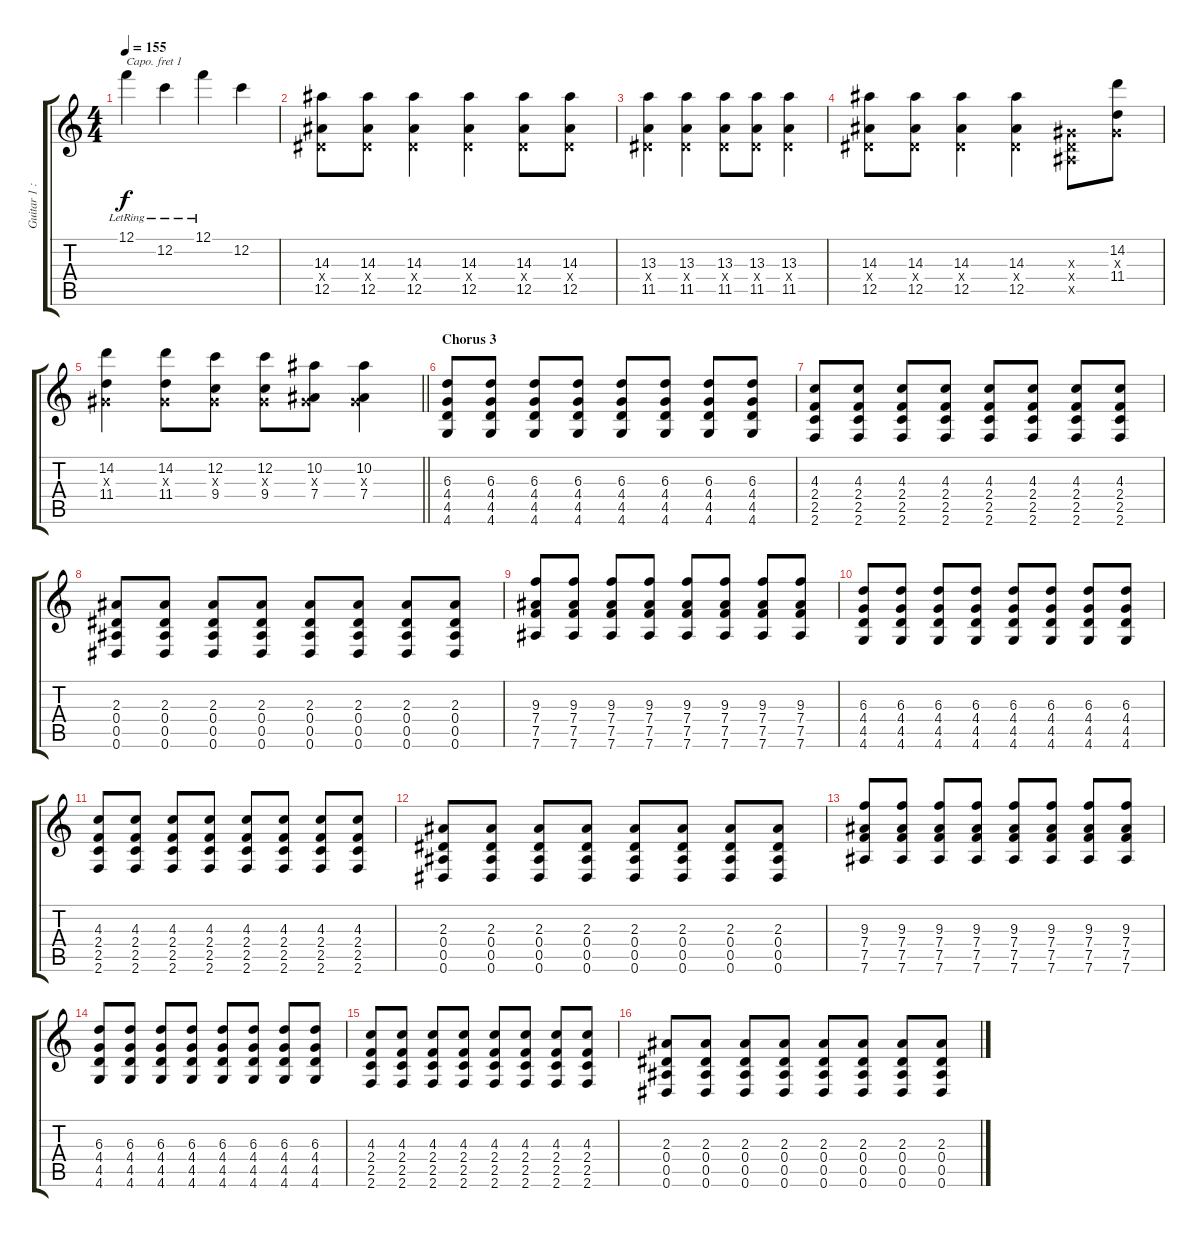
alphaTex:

\track ("Guitar 1 : Jim Adkins" "Guitar 1 :") {instrument electricguitarjazz}
\staff {score tabs}
\capo 1
\tuning (E4 B3 G3 D3 A2 D2) {hide}
\ts (4 4)
\tempo 155
\clef g2
\ks c
12.1{lr}.4{dy f} 12.2{lr}.4 12.1{lr}.4 12.2.4 |
(14.3 0.4{x} 12.5).8 (14.3 0.4{x} 12.5).8 (14.3 0.4{x} 12.5).4 (14.3 0.4{x} 12.5).4 (14.3 0.4{x} 12.5).8 (14.3 0.4{x} 12.5).8 |
(13.3 0.4{x} 11.5).4 (13.3 0.4{x} 11.5).4 (13.3 0.4{x} 11.5).8 (13.3 0.4{x} 11.5).8 (13.3 0.4{x} 11.5).4 |
(14.3 0.4{x} 12.5).8 (14.3 0.4{x} 12.5).8 (14.3 0.4{x} 12.5).4 (14.3 0.4{x} 12.5).4 (0.3{x} 0.4{x} 0.5{x}).8 (14.2 0.3{x} 11.4).8 |
\barLineRight lightlight
(14.2 0.3{x} 11.4).4 (14.2 0.3{x} 11.4).8 (12.2 0.3{x} 9.4).8 (12.2 0.3{x} 9.4).8 (10.2 0.3{x} 7.4).8 (10.2 0.3{x} 7.4).4 |
\section ("" "Chorus 3")
(6.3 4.4 4.5 4.6).8 (6.3 4.4 4.5 4.6).8 (6.3 4.4 4.5 4.6).8 (6.3 4.4 4.5 4.6).8 (6.3 4.4 4.5 4.6).8 (6.3 4.4 4.5 4.6).8 (6.3 4.4 4.5 4.6).8 (6.3 4.4 4.5 4.6).8 |
(4.3 2.4 2.5 2.6).8 (4.3 2.4 2.5 2.6).8 (4.3 2.4 2.5 2.6).8 (4.3 2.4 2.5 2.6).8 (4.3 2.4 2.5 2.6).8 (4.3 2.4 2.5 2.6).8 (4.3 2.4 2.5 2.6).8 (4.3 2.4 2.5 2.6).8 |
(2.3 0.4 0.5 0.6).8 (2.3 0.4 0.5 0.6).8 (2.3 0.4 0.5 0.6).8 (2.3 0.4 0.5 0.6).8 (2.3 0.4 0.5 0.6).8 (2.3 0.4 0.5 0.6).8 (2.3 0.4 0.5 0.6).8 (2.3 0.4 0.5 0.6).8 |
(9.3 7.4 7.5 7.6).8 (9.3 7.4 7.5 7.6).8 (9.3 7.4 7.5 7.6).8 (9.3 7.4 7.5 7.6).8 (9.3 7.4 7.5 7.6).8 (9.3 7.4 7.5 7.6).8 (9.3 7.4 7.5 7.6).8 (9.3 7.4 7.5 7.6).8 |
(6.3 4.4 4.5 4.6).8 (6.3 4.4 4.5 4.6).8 (6.3 4.4 4.5 4.6).8 (6.3 4.4 4.5 4.6).8 (6.3 4.4 4.5 4.6).8 (6.3 4.4 4.5 4.6).8 (6.3 4.4 4.5 4.6).8 (6.3 4.4 4.5 4.6).8 |
(4.3 2.4 2.5 2.6).8 (4.3 2.4 2.5 2.6).8 (4.3 2.4 2.5 2.6).8 (4.3 2.4 2.5 2.6).8 (4.3 2.4 2.5 2.6).8 (4.3 2.4 2.5 2.6).8 (4.3 2.4 2.5 2.6).8 (4.3 2.4 2.5 2.6).8 |
(2.3 0.4 0.5 0.6).8 (2.3 0.4 0.5 0.6).8 (2.3 0.4 0.5 0.6).8 (2.3 0.4 0.5 0.6).8 (2.3 0.4 0.5 0.6).8 (2.3 0.4 0.5 0.6).8 (2.3 0.4 0.5 0.6).8 (2.3 0.4 0.5 0.6).8 |
(9.3 7.4 7.5 7.6).8 (9.3 7.4 7.5 7.6).8 (9.3 7.4 7.5 7.6).8 (9.3 7.4 7.5 7.6).8 (9.3 7.4 7.5 7.6).8 (9.3 7.4 7.5 7.6).8 (9.3 7.4 7.5 7.6).8 (9.3 7.4 7.5 7.6).8 |
(6.3 4.4 4.5 4.6).8 (6.3 4.4 4.5 4.6).8 (6.3 4.4 4.5 4.6).8 (6.3 4.4 4.5 4.6).8 (6.3 4.4 4.5 4.6).8 (6.3 4.4 4.5 4.6).8 (6.3 4.4 4.5 4.6).8 (6.3 4.4 4.5 4.6).8 |
(4.3 2.4 2.5 2.6).8 (4.3 2.4 2.5 2.6).8 (4.3 2.4 2.5 2.6).8 (4.3 2.4 2.5 2.6).8 (4.3 2.4 2.5 2.6).8 (4.3 2.4 2.5 2.6).8 (4.3 2.4 2.5 2.6).8 (4.3 2.4 2.5 2.6).8 |
(2.3 0.4 0.5 0.6).8 (2.3 0.4 0.5 0.6).8 (2.3 0.4 0.5 0.6).8 (2.3 0.4 0.5 0.6).8 (2.3 0.4 0.5 0.6).8 (2.3 0.4 0.5 0.6).8 (2.3 0.4 0.5 0.6).8 (2.3 0.4 0.5 0.6).8
